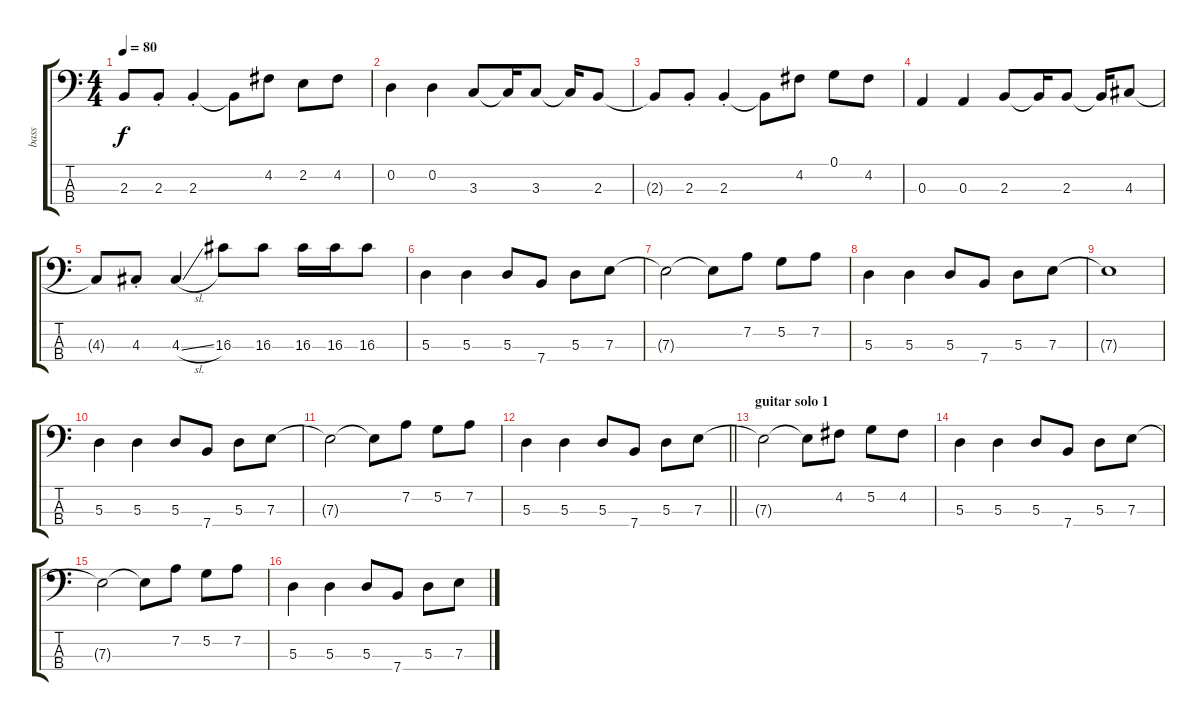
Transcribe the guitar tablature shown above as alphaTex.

\track ("bass" "bass") {instrument electricbassfinger}
\staff {score tabs}
\tuning (G2 D2 A1 E1) {hide}
\ts (4 4)
\tempo 80
\clef f4
\ks c
2.3{t}.8{dy f} 2.3{st}.8 2.3{st}.4 2.3{t}.8 4.2.8 2.2.8 4.2.8 |
0.2.4 0.2.4 3.3.8 3.3{t}.16 3.3.8 3.3{t}.16 2.3.8 |
2.3{t}.8 2.3{st}.8 2.3{st}.4 2.3{t}.8 4.2.8 0.1.8 4.2.8 |
0.3.4 0.3.4 2.3.8 2.3{t}.16 2.3.8 2.3{t}.16 4.3.8 |
4.3{t}.8 4.3{st}.8 4.3{sl}.4 16.3.8 16.3.8 16.3.16 16.3.16 16.3.8 |
5.3.4 5.3.4 5.3.8 7.4.8 5.3.8 7.3.8 |
7.3{t}.2 7.3{t}.8 7.2.8 5.2.8 7.2.8 |
5.3.4 5.3.4 5.3.8 7.4.8 5.3.8 7.3.8 |
7.3{t}.1 |
5.3.4 5.3.4 5.3.8 7.4.8 5.3.8 7.3.8 |
7.3{t}.2 7.3{t}.8 7.2.8 5.2.8 7.2.8 |
\barLineRight lightlight
5.3.4 5.3.4 5.3.8 7.4.8 5.3.8 7.3.8 |
\section ("" "guitar solo 1")
7.3{t}.2 7.3{t}.8 4.2.8 5.2.8 4.2.8 |
5.3.4 5.3.4 5.3.8 7.4.8 5.3.8 7.3.8 |
7.3{t}.2 7.3{t}.8 7.2.8 5.2.8 7.2.8 |
5.3.4 5.3.4 5.3.8 7.4.8 5.3.8 7.3.8
